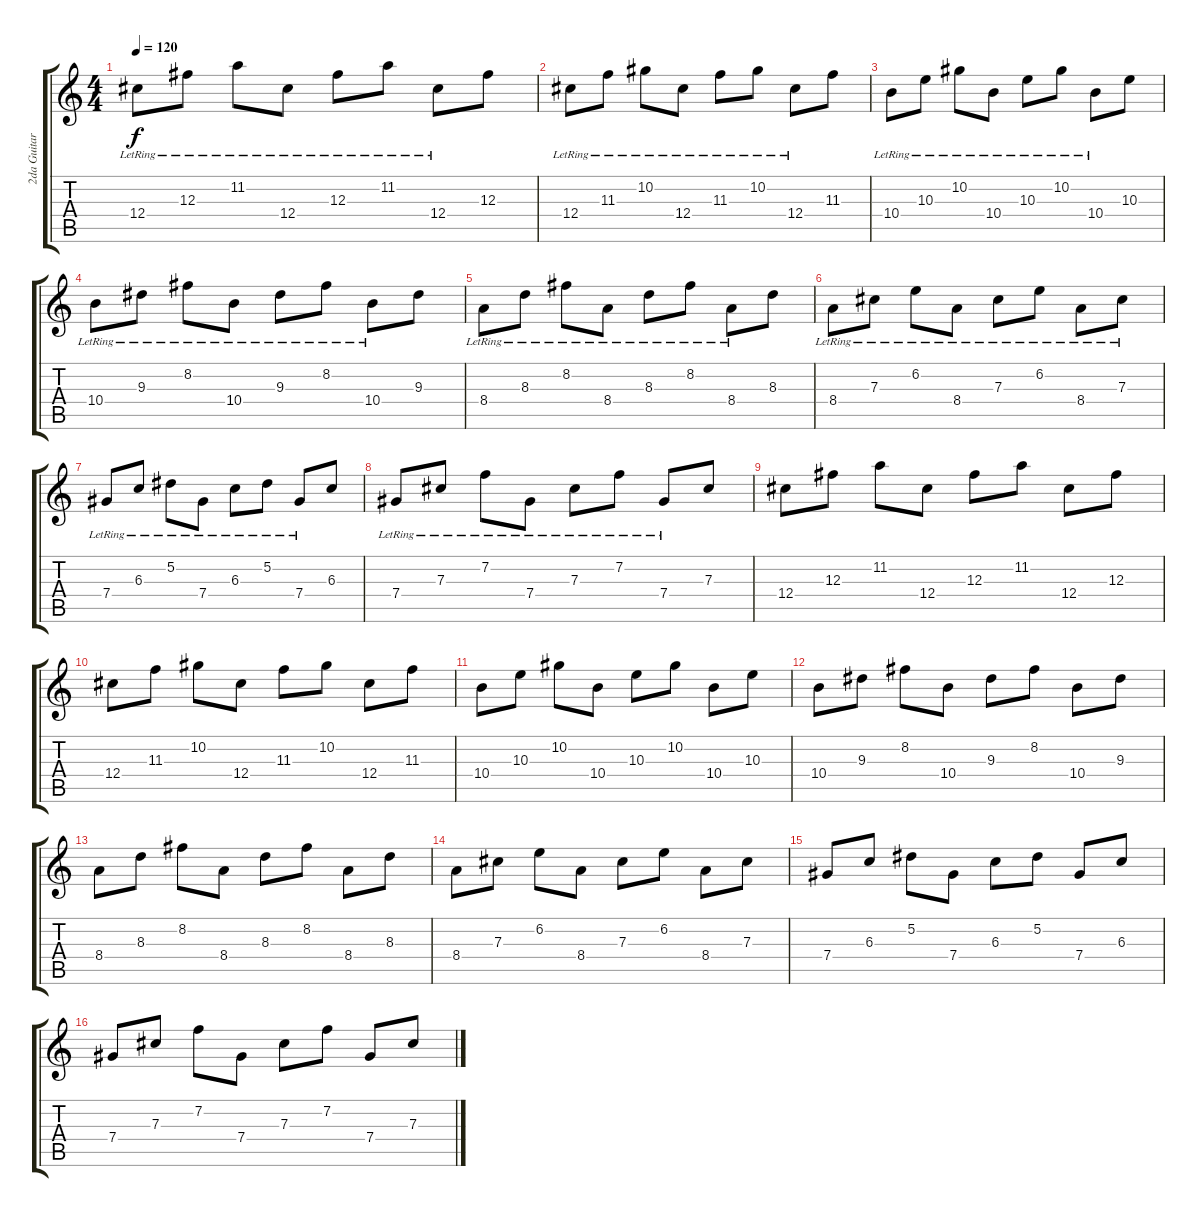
\track ("2da Guitarra Acustica" "2da Guitar") {instrument acousticguitarnylon}
\staff {score tabs}
\tuning (Eb4 Bb3 Gb3 Db3 Ab2 Eb2) {hide}
\ts (4 4)
\tempo 120
\clef g2
\ks c
12.4{lr}.8{dy f instrument harpsichord} 12.3{lr}.8 11.2{lr}.8 12.4{lr}.8 12.3{lr}.8 11.2{lr}.8 12.4{lr}.8 12.3.8 |
12.4{lr}.8 11.3{lr}.8 10.2{lr}.8 12.4{lr}.8 11.3{lr}.8 10.2{lr}.8 12.4{lr}.8 11.3.8 |
10.4{lr}.8 10.3{lr}.8 10.2{lr}.8 10.4{lr}.8 10.3{lr}.8 10.2{lr}.8 10.4{lr}.8 10.3.8 |
10.4{lr}.8 9.3{lr}.8 8.2{lr}.8 10.4{lr}.8 9.3{lr}.8 8.2{lr}.8 10.4{lr}.8 9.3.8 |
8.4{lr}.8 8.3{lr}.8 8.2{lr}.8 8.4{lr}.8 8.3{lr}.8 8.2{lr}.8 8.4{lr}.8 8.3.8 |
8.4{lr}.8 7.3{lr}.8 6.2{lr}.8 8.4{lr}.8 7.3{lr}.8 6.2{lr}.8 8.4{lr}.8 7.3{lr}.8 |
7.4{lr}.8 6.3{lr}.8 5.2{lr}.8 7.4{lr}.8 6.3{lr}.8 5.2{lr}.8 7.4{lr}.8 6.3.8 |
7.4{lr}.8 7.3{lr}.8 7.2{lr}.8 7.4{lr}.8 7.3{lr}.8 7.2{lr}.8 7.4{lr}.8 7.3.8 |
12.4.8{instrument stringensemble1} 12.3.8 11.2.8 12.4.8 12.3.8 11.2.8 12.4.8 12.3.8 |
12.4.8 11.3.8 10.2.8 12.4.8 11.3.8 10.2.8 12.4.8 11.3.8 |
10.4.8 10.3.8 10.2.8 10.4.8 10.3.8 10.2.8 10.4.8 10.3.8 |
10.4.8 9.3.8 8.2.8 10.4.8 9.3.8 8.2.8 10.4.8 9.3.8 |
8.4.8 8.3.8 8.2.8 8.4.8 8.3.8 8.2.8 8.4.8 8.3.8 |
8.4.8 7.3.8 6.2.8 8.4.8 7.3.8 6.2.8 8.4.8 7.3.8 |
7.4.8 6.3.8 5.2.8 7.4.8 6.3.8 5.2.8 7.4.8 6.3.8 |
7.4.8 7.3.8 7.2.8 7.4.8 7.3.8 7.2.8 7.4.8 7.3.8
